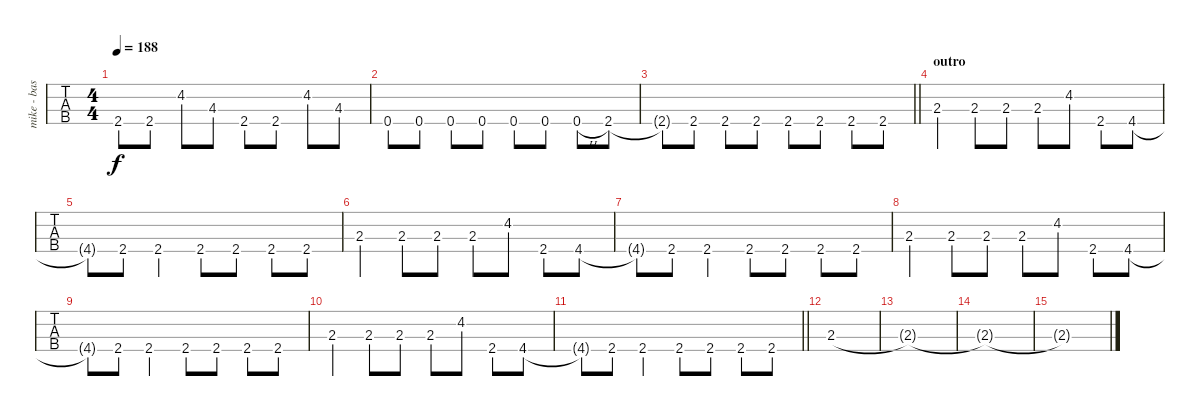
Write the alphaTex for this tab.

\track ("mike - bass" "mike - bas") {instrument electricbasspick}
\staff {tabs}
\tuning (Gb2 Db2 Ab1 Eb1) {hide}
\ts (4 4)
\tempo 188
\clef f4
\ks c
2.4{t}.8{dy f} 2.4.8 4.2.8 4.3.8 2.4.8 2.4.8 4.2.8 4.3.8 |
0.4.8 0.4.8 0.4.8 0.4.8 0.4.8 0.4.8 0.4{h}.8 2.4.8 |
\barLineRight lightlight
2.4{t}.8 2.4.8 2.4.8 2.4.8 2.4.8 2.4.8 2.4.8 2.4.8 |
\section ("" "outro")
2.3.4 2.3.8 2.3.8 2.3.8 4.2.8 2.4.8 4.4.8 |
4.4{t}.8 2.4.8 2.4.4 2.4.8 2.4.8 2.4.8 2.4.8 |
2.3.4 2.3.8 2.3.8 2.3.8 4.2.8 2.4.8 4.4.8 |
4.4{t}.8 2.4.8 2.4.4 2.4.8 2.4.8 2.4.8 2.4.8 |
2.3.4 2.3.8 2.3.8 2.3.8 4.2.8 2.4.8 4.4.8 |
4.4{t}.8 2.4.8 2.4.4 2.4.8 2.4.8 2.4.8 2.4.8 |
2.3.4 2.3.8 2.3.8 2.3.8 4.2.8 2.4.8 4.4.8 |
\barLineRight lightlight
4.4{t}.8 2.4.8 2.4.4 2.4.8 2.4.8 2.4.8 2.4.8 |
2.3.1 |
2.3{t}.1 |
2.3{t}.1 |
2.3{t}.1
